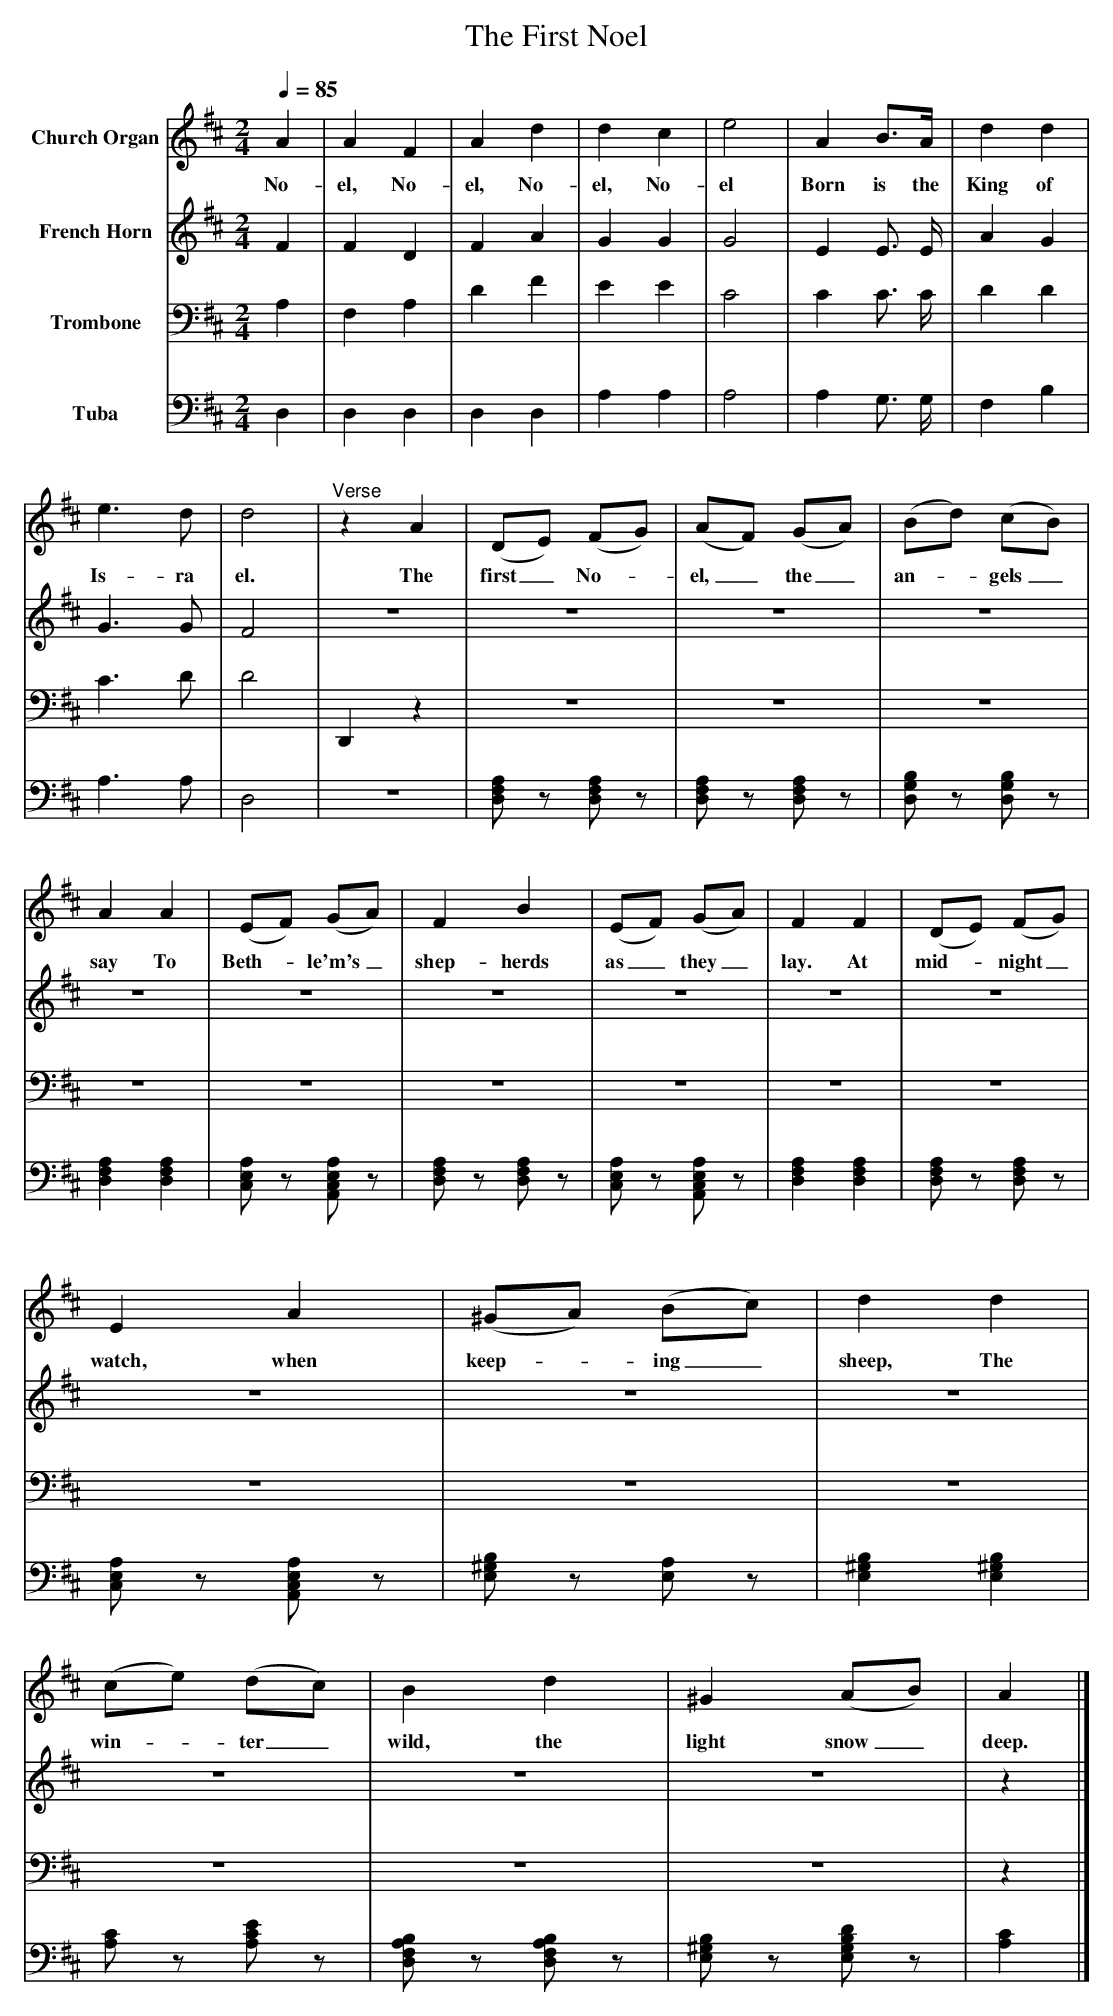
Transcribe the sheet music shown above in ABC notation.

X:1
T: The First Noel
L: 1/4
M: 2/4
Q: 1/4=85
V: P1 name="Church Organ"
V: P2 name="French Horn"
V: P3 name="Trombone"
V: P4 name="Tuba"
K: D
[V: P1]  A | A F | A d | d c | e2 | A B3/4A/4 | d d | e3/ d/ | d2 |"^Verse"z A | (D/E/) (F/G/) | (A/F/) (G/A/) | (B/d/) (c/B/) | A A | (E/F/) (G/A/) | F B | (E/F/) (G/A/) | F F | (D/E/) (F/G/) | E A | (^G/A/) (B/c/) | d d | (c/e/) (d/c/) | B d | ^G (A/B/) | A|]
w: No- el, No- el, No- el, No- el Born is the King of Is- ra el. The first_ No-_ el,_ the_ an-_ gels_ say To Beth-_ le'm's_ shep- herds as_ they_ lay. At mid-_ night_ watch, when keep-_ ing_ sheep, The win-_ ter_ wild, the light snow_ deep.
[V: P2]  F | F D | F A | G G | G2 | E E3/4 E/4 | A G | G3/ G/ | F2 |z2 |z2 |z2 |z2 |z2 |z2 |z2 |z2 |z2 |z2 |z2 |z2 |z2 |z2 |z2 |z2 |z|]
[V: P3]  A, | F, A, | D F | E E | C2 | C C3/4 C/4 | D D | C3/ D/ | D2 | D,,z |z2 |z2 |z2 |z2 |z2 |z2 |z2 |z2 |z2 |z2 |z2 |z2 |z2 |z2 |z2 |z|]
[V: P4]  D, | D, D, | D, D, | A, A, | A,2 | A, G,3/4 G,/4 | F, B, | A,3/ A,/ | D,2 |z2 | [D,/F,/A,/]z/ [D,/F,/A,/]z/ | [D,/F,/A,/]z/ [D,/F,/A,/]z/ | [D,/G,/B,/]z/ [D,/G,/B,/]z/ | [D,F,A,] [D,F,A,] | [C,/E,/A,/]z/ [A,,/C,/E,/A,/]z/ | [D,/F,/A,/]z/ [D,/F,/A,/]z/ | [C,/E,/A,/]z/ [A,,/C,/E,/A,/]z/ | [D,F,A,] [D,F,A,] | [D,/F,/A,/]z/ [D,/F,/A,/]z/ | [C,/E,/A,/]z/ [A,,/C,/E,/A,/]z/ | [E,/^G,/B,/]z/ [E,/A,/]z/ | [E,^G,B,] [E,^G,B,] | [A,/C/]z/ [A,/C/E/]z/ | [D,/F,/A,/B,/]z/ [D,/F,/A,/B,/]z/ | [E,/^G,/B,/]z/ [E,/G,/B,/D/]z/ | [A,C]|]
